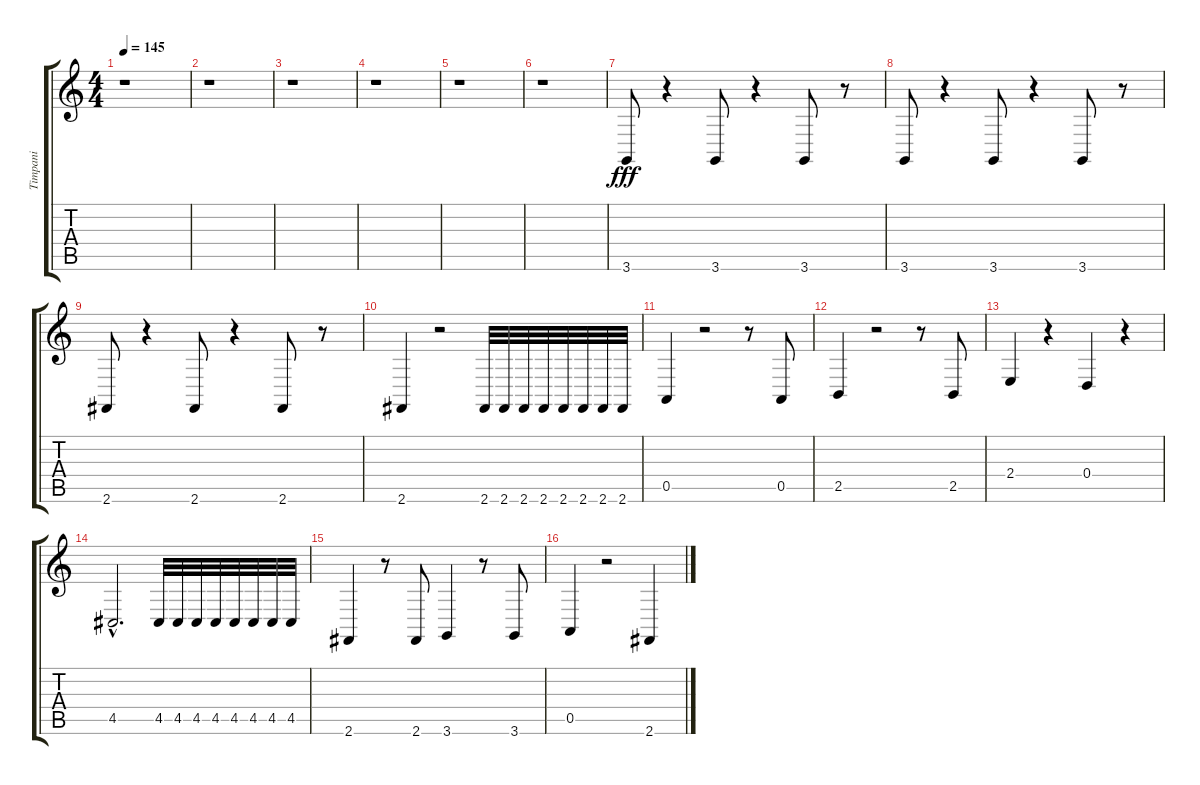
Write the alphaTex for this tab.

\track ("Timpani" "Timpani") {instrument timpani}
\staff {score tabs}
\tuning (E4 B3 G3 D3 A2 E2) {hide}
\ts (4 4)
\tempo 145
\clef g2
\ks c
r.1{dy fff} |
r.1 |
r.1 |
r.1 |
r.1 |
r.1 |
3.6.8 r.4 3.6.8 r.4 3.6.8 r.8 |
3.6.8 r.4 3.6.8 r.4 3.6.8 r.8 |
2.6.8 r.4 2.6.8 r.4 2.6.8 r.8 |
2.6.4 r.2 2.6.32 2.6.32 2.6.32 2.6.32 2.6.32 2.6.32 2.6.32 2.6.32 |
0.5.4 r.2 r.8 0.5.8 |
2.5.4 r.2 r.8 2.5.8 |
2.4.4 r.4 0.4.4 r.4 |
4.5{hac}.2{d} 4.5.32 4.5.32 4.5.32 4.5.32 4.5.32 4.5.32 4.5.32 4.5.32 |
2.6.4 r.8 2.6.8 3.6.4 r.8 3.6.8 |
0.5.4 r.2 2.6.4
